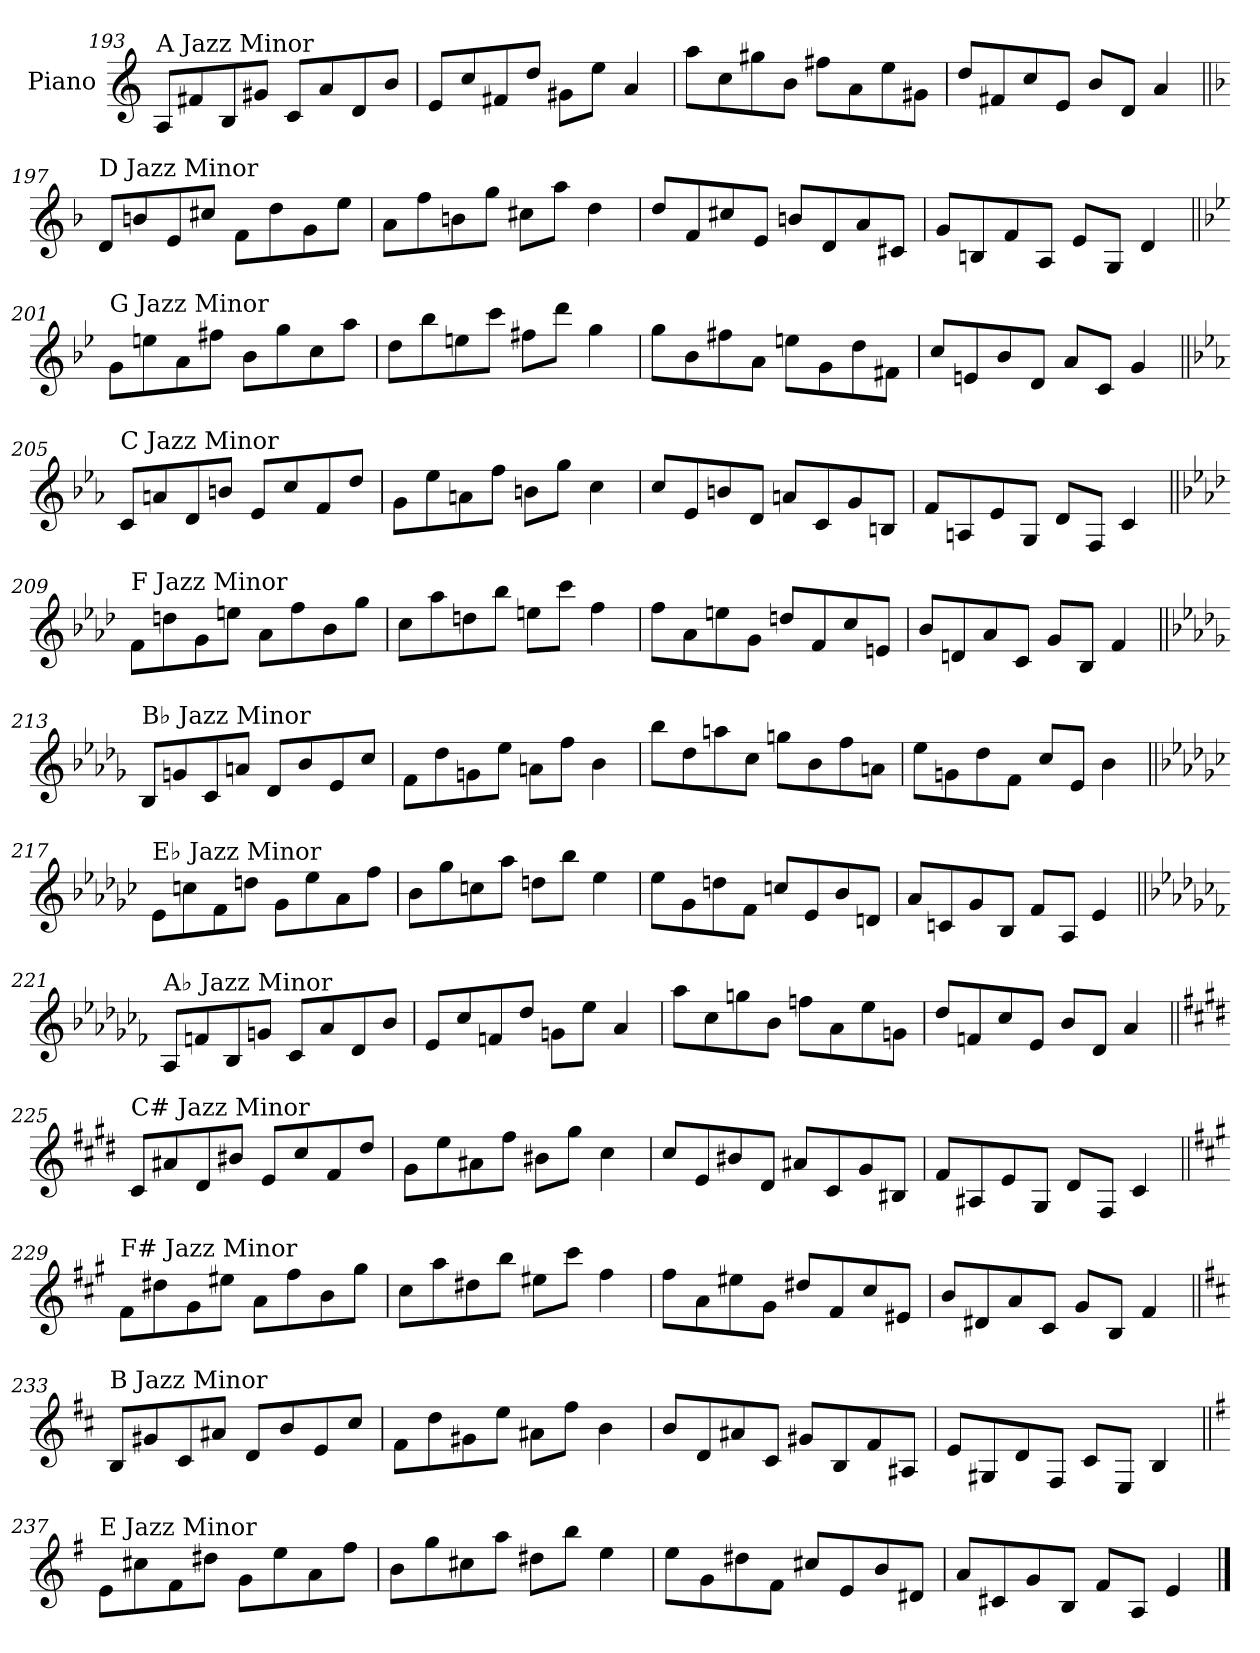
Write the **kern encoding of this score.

**kern
*part1
*staff1
*I"Piano
*I'Pno.
!!LO:PB:g=z
*clefG2
*k[]
=193
!LO:TX:a:t=A Jazz Minor
8A/L
8f#X/
8B/
8g#X/J
8c/L
8a/
8d/
8b/J
=194
8e/L
8cc/
8f#X/
8dd/J
8g#X\L
8ee\J
4a/
=195
8aa\L
8cc\
8gg#X\
8b\J
8ff#X\L
8a\
8ee\
8g#X\J
=196
8dd/L
8f#X/
8cc/
8e/J
8b/L
8d/J
4a/
!!LO:LB:g=z
=197||
*k[b-]
!LO:TX:a:t=D Jazz Minor
8d/L
8bn/
8e/
8cc#X/J
8f\L
8dd\
8g\
8ee\J
=198
8a\L
8ff\
8bn\
8gg\J
8cc#X\L
8aa\J
4dd\
=199
8dd/L
8f/
8cc#X/
8e/J
8bn/L
8d/
8a/
8c#X/J
=200
8g/L
8Bn/
8f/
8A/J
8e/L
8G/J
4d/
!!LO:LB:g=z
=201||
*k[b-e-]
!LO:TX:a:t=G Jazz Minor
8g\L
8een\
8a\
8ff#X\J
8b-\L
8gg\
8cc\
8aa\J
=202
8dd\L
8bb-\
8een\
8ccc\J
8ff#X\L
8ddd\J
4gg\
=203
8gg\L
8b-\
8ff#X\
8a\J
8een\L
8g\
8dd\
8f#X\J
=204
8cc/L
8en/
8b-/
8d/J
8a/L
8c/J
4g/
!!LO:LB:g=z
=205||
*k[b-e-a-]
!LO:TX:a:t=C Jazz Minor
8c/L
8an/
8d/
8bn/J
8e-/L
8cc/
8f/
8dd/J
=206
8g\L
8ee-\
8an\
8ff\J
8bn\L
8gg\J
4cc\
=207
8cc/L
8e-/
8bn/
8d/J
8an/L
8c/
8g/
8Bn/J
=208
8f/L
8An/
8e-/
8G/J
8d/L
8F/J
4c/
!!LO:LB:g=z
=209||
*k[b-e-a-d-]
!LO:TX:a:t=F Jazz Minor
8f\L
8ddn\
8g\
8een\J
8a-\L
8ff\
8b-\
8gg\J
=210
8cc\L
8aa-\
8ddn\
8bb-\J
8een\L
8ccc\J
4ff\
=211
8ff\L
8a-\
8een\
8g\J
8ddn/L
8f/
8cc/
8en/J
=212
8b-/L
8dn/
8a-/
8c/J
8g/L
8B-/J
4f/
!!LO:LB:g=z
=213||
*k[b-e-a-d-g-]
!LO:TX:a:t=B♭ Jazz Minor
8B-/L
8gn/
8c/
8an/J
8d-/L
8b-/
8e-/
8cc/J
=214
8f\L
8dd-\
8gn\
8ee-\J
8an\L
8ff\J
4b-\
=215
8bb-\L
8dd-\
8aan\
8cc\J
8ggn\L
8b-\
8ff\
8an\J
=216
8ee-\L
8gn\
8dd-\
8f\J
8cc/L
8e-/J
4b-\
!!LO:PB:g=z
=217||
*k[b-e-a-d-g-c-]
!LO:TX:a:t=E♭ Jazz Minor
8e-\L
8ccn\
8f\
8ddn\J
8g-\L
8ee-\
8a-\
8ff\J
=218
8b-\L
8gg-\
8ccn\
8aa-\J
8ddn\L
8bb-\J
4ee-\
=219
8ee-\L
8g-\
8ddn\
8f\J
8ccn/L
8e-/
8b-/
8dn/J
=220
8a-/L
8cn/
8g-/
8B-/J
8f/L
8A-/J
4e-/
!!LO:LB:g=z
=221||
*k[b-e-a-d-g-c-f-]
!LO:TX:a:t=A♭ Jazz Minor
8A-/L
8fn/
8B-/
8gn/J
8c-/L
8a-/
8d-/
8b-/J
=222
8e-/L
8cc-/
8fn/
8dd-/J
8gn\L
8ee-\J
4a-/
=223
8aa-\L
8cc-\
8ggn\
8b-\J
8ffn\L
8a-\
8ee-\
8gn\J
=224
8dd-/L
8fn/
8cc-/
8e-/J
8b-/L
8d-/J
4a-/
!!LO:LB:g=z
=225||
*k[f#c#g#d#]
!LO:TX:a:t=C# Jazz Minor
8c#/L
8a#X/
8d#/
8b#X/J
8e/L
8cc#/
8f#/
8dd#/J
=226
8g#\L
8ee\
8a#X\
8ff#\J
8b#X\L
8gg#\J
4cc#\
=227
8cc#/L
8e/
8b#X/
8d#/J
8a#X/L
8c#/
8g#/
8B#X/J
=228
8f#/L
8A#X/
8e/
8G#/J
8d#/L
8F#/J
4c#/
!!LO:LB:g=z
=229||
*k[f#c#g#]
!LO:TX:a:t=F# Jazz Minor
8f#\L
8dd#X\
8g#\
8ee#X\J
8a\L
8ff#\
8b\
8gg#\J
=230
8cc#\L
8aa\
8dd#X\
8bb\J
8ee#X\L
8ccc#\J
4ff#\
=231
8ff#\L
8a\
8ee#X\
8g#\J
8dd#X/L
8f#/
8cc#/
8e#X/J
=232
8b/L
8d#X/
8a/
8c#/J
8g#/L
8B/J
4f#/
!!LO:LB:g=z
=233||
*k[f#c#]
!LO:TX:a:t=B Jazz Minor
8B/L
8g#X/
8c#/
8a#X/J
8d/L
8b/
8e/
8cc#/J
=234
8f#\L
8dd\
8g#X\
8ee\J
8a#X\L
8ff#\J
4b\
=235
8b/L
8d/
8a#X/
8c#/J
8g#X/L
8B/
8f#/
8A#X/J
=236
8e/L
8G#X/
8d/
8F#/J
8c#/L
8E/J
4B/
!!LO:LB:g=z
=237||
*k[f#]
!LO:TX:a:t=E Jazz Minor
8e\L
8cc#X\
8f#\
8dd#X\J
8g\L
8ee\
8a\
8ff#\J
=238
8b\L
8gg\
8cc#X\
8aa\J
8dd#X\L
8bb\J
4ee\
=239
8ee\L
8g\
8dd#X\
8f#\J
8cc#X/L
8e/
8b/
8d#X/J
=240
8a/L
8c#X/
8g/
8B/J
8f#/L
8A/J
4e/
==
*-
